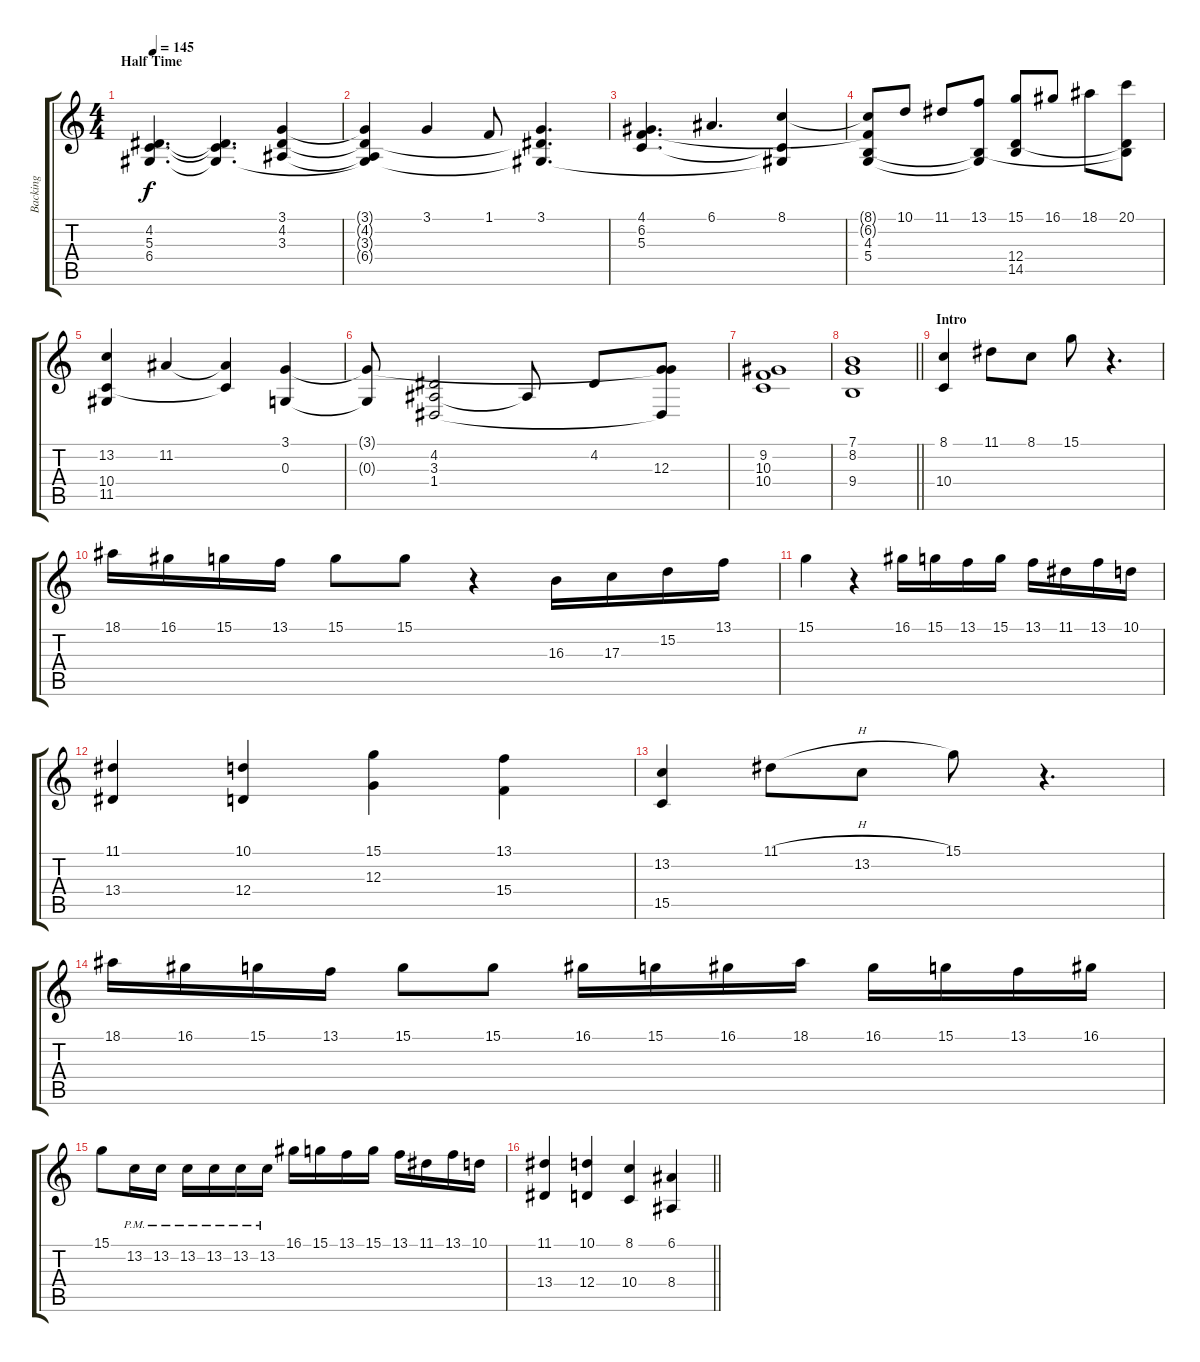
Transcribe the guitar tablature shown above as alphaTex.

\track ("Backing" "Backing") {instrument stringensemble1}
\staff {score tabs}
\tuning (E4 B3 G3 D3 A2 C2) {hide}
\ts (4 4)
\section ("" "Half Time")
\tempo 145
\clef g2
\ks c
(4.2 5.3 6.4).4{d dy f} (4.2{t} 5.3{t} 6.4{t}).4{d} (3.1 4.2 3.3).4 |
(3.1{t} 4.2{t} 3.3{t} 6.4{t}).4 3.1.4 1.1.8 (3.1 4.2{t} 6.4{t}).4{d} |
(4.1 6.2 5.3).4{d} 6.1.4{d} (8.1 5.3{t} 6.4{t}).4 |
(8.1{t} 6.2{t} 4.3 5.4).8 10.1.8 11.1.8 (13.1 4.3{t} 5.4{t}).8 (15.1 12.4 14.5).8 16.1.8 18.1.8 (20.1 4.3{t} 12.4{t}).8 |
(13.2 10.4 11.5).4 11.2.4 (11.2{t} 10.4{t}).4 (3.1 0.3).4 |
(3.1{t} 0.3{t}).8 (4.2 3.3 1.4).2 3.3{t}.8 4.2.8 (3.1{t} 12.3 1.4{t}).8 |
(9.2 10.3 10.4).1 |
\barLineRight lightlight
(7.1 8.2 9.4).1 |
\section ("" "Intro")
(8.1 10.4).4 11.1.8 8.1.8 15.1.8 r.4{d} |
18.1.16 16.1.16 15.1.16 13.1.16 15.1.8 15.1.8 r.4 16.3.16 17.3.16 15.2.16 13.1.16 |
15.1.4 r.4 16.1.16 15.1.16 13.1.16 15.1.16 13.1.16 11.1.16 13.1.16 10.1.16 |
(11.1 13.4).4 (10.1 12.4).4 (15.1 12.3).4 (13.1 15.4).4 |
(13.2 15.5).4 11.1{h}.8 13.2.8 15.1.8 r.4{d} |
18.1.16 16.1.16 15.1.16 13.1.16 15.1.8 15.1.8 16.1.16 15.1.16 16.1.16 18.1.16 16.1.16 15.1.16 13.1.16 16.1.16 |
15.1.8 13.2{pm}.16 13.2{pm}.16 13.2{pm}.16 13.2{pm}.16 13.2{pm}.16 13.2{pm}.16 16.1.16 15.1.16 13.1.16 15.1.16 13.1.16 11.1.16 13.1.16 10.1.16 |
\barLineRight lightlight
(11.1 13.4).4 (10.1 12.4).4 (8.1 10.4).4 (6.1 8.4).4
